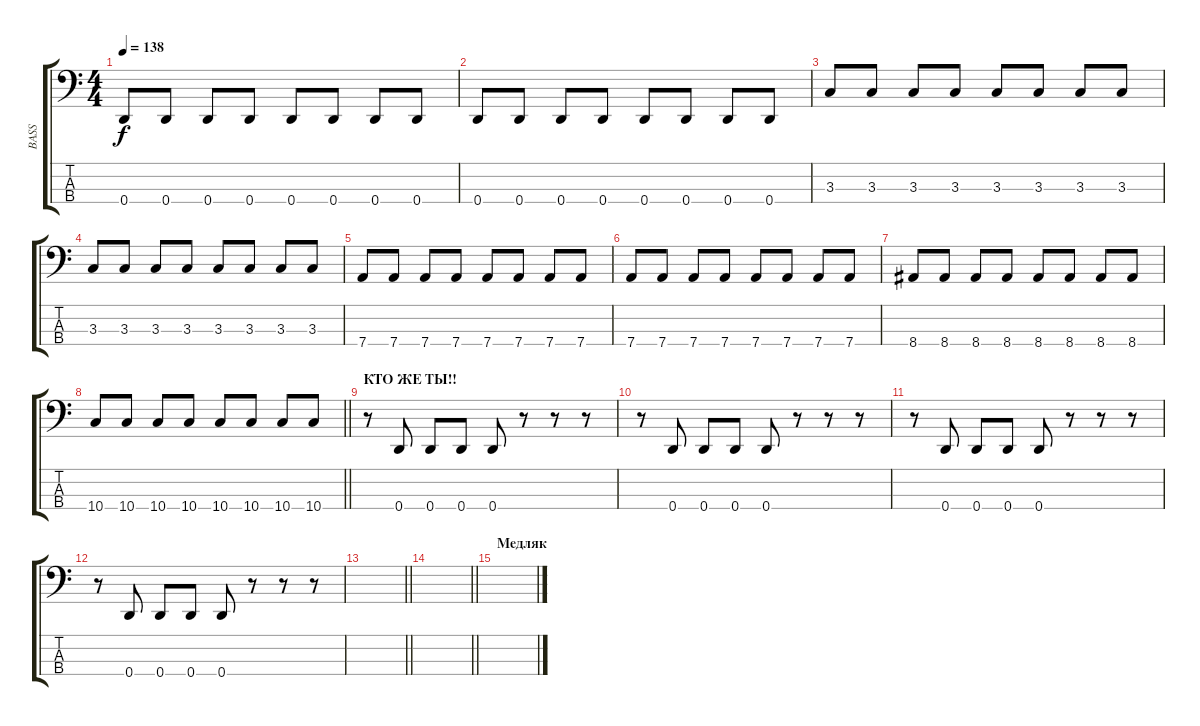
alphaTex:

\track ("BASS" "BASS") {instrument electricbasspick}
\staff {score tabs}
\tuning (G2 D2 A1 D1) {hide}
\ts (4 4)
\tempo 138
\clef f4
\ks c
0.4.8{dy f} 0.4.8 0.4.8 0.4.8 0.4.8 0.4.8 0.4.8 0.4.8 |
0.4.8 0.4.8 0.4.8 0.4.8 0.4.8 0.4.8 0.4.8 0.4.8 |
3.3.8 3.3.8 3.3.8 3.3.8 3.3.8 3.3.8 3.3.8 3.3.8 |
3.3.8 3.3.8 3.3.8 3.3.8 3.3.8 3.3.8 3.3.8 3.3.8 |
7.4.8 7.4.8 7.4.8 7.4.8 7.4.8 7.4.8 7.4.8 7.4.8 |
7.4.8 7.4.8 7.4.8 7.4.8 7.4.8 7.4.8 7.4.8 7.4.8 |
8.4.8 8.4.8 8.4.8 8.4.8 8.4.8 8.4.8 8.4.8 8.4.8 |
\barLineRight lightlight
10.4.8 10.4.8 10.4.8 10.4.8 10.4.8 10.4.8 10.4.8 10.4.8 |
\section ("" "КТО ЖЕ ТЫ!!")
r.8 0.4.8 0.4.8 0.4.8 0.4.8 r.8 r.8 r.8 |
r.8 0.4.8 0.4.8 0.4.8 0.4.8 r.8 r.8 r.8 |
r.8 0.4.8 0.4.8 0.4.8 0.4.8 r.8 r.8 r.8 |
r.8 0.4.8 0.4.8 0.4.8 0.4.8 r.8 r.8 r.8 |
\barLineRight lightlight
|
\barLineRight lightlight
|
\section ("" "Медляк")
